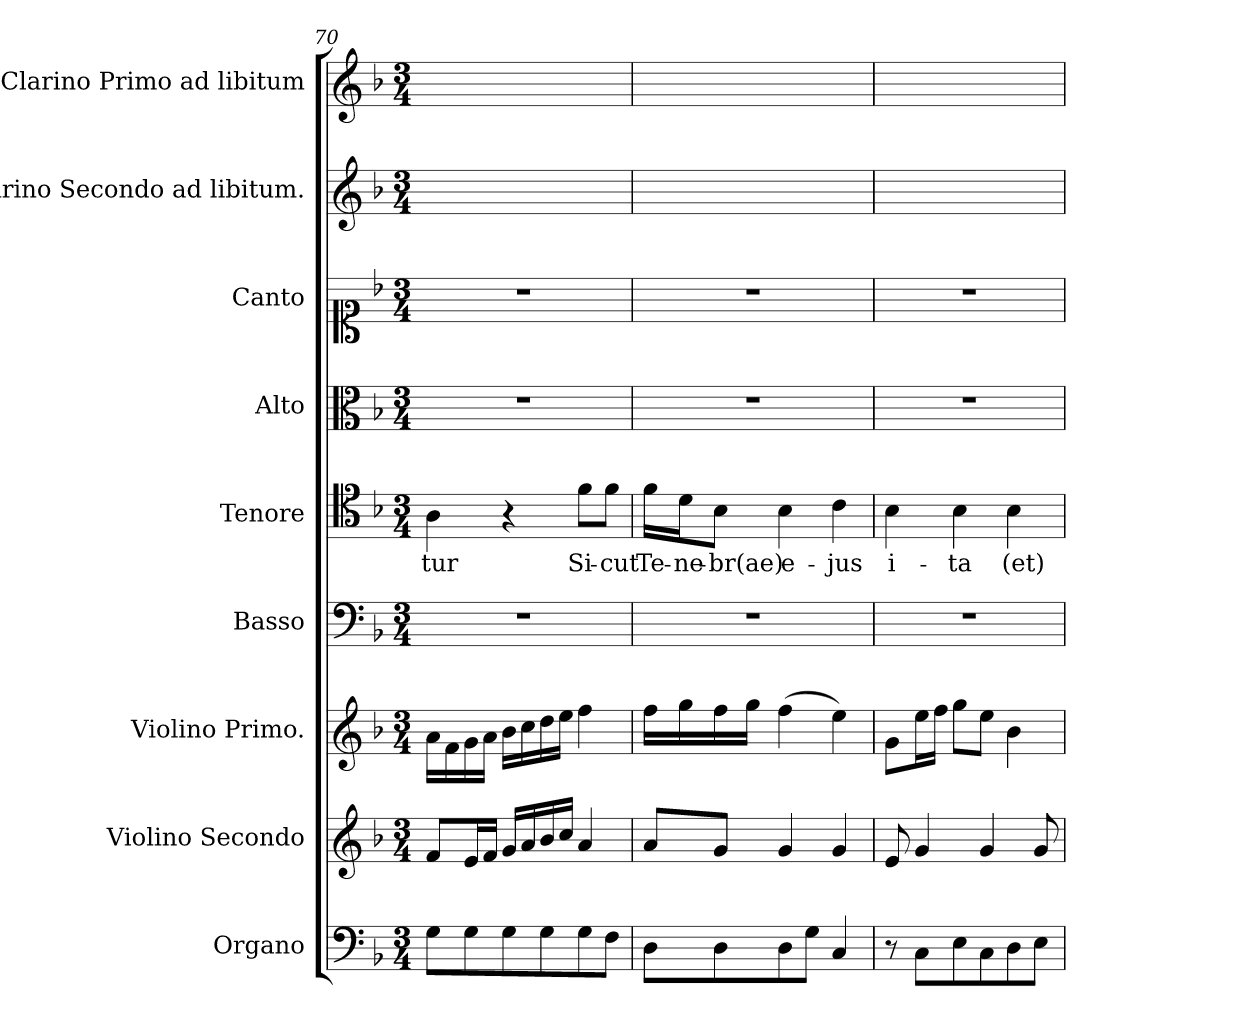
**kern	**kern	**kern	**kern	**kern	**text	**kern	**kern	**kern	**kern
*part9	*part8	*part7	*part6	*part5	*part5	*part4	*part3	*part2	*part1
*staff9	*staff8	*staff7	*staff6	*staff5	*staff5	*staff4	*staff3	*staff2	*staff1
*I"Organo	*I"Violino Secondo	*I"Violino Primo.	*I"Basso	*I"Tenore	*	*I"Alto	*I"Canto	*I"Clarino Secondo ad libitum.	*I"Clarino Primo ad libitum
*I'org	*	*I'vl I	*I'B	*I'T	*	*I'A	*I'C	*I'clno II	*I'clno I
*clefF4	*clefG2	*clefG2	*clefF4	*clefC4	*	*clefC3	*clefC1	*clefG2	*clefG2
*k[b-]	*k[b-]	*k[b-]	*k[b-]	*k[b-]	*	*k[b-]	*k[b-]	*k[b-]	*k[b-]
*F:	*F:	*F:	*F:	*F:	*	*F:	*F:	*F:	*F:
*M3/4	*M3/4	*M3/4	*M3/4	*M3/4	*	*M3/4	*M3/4	*M3/4	*M3/4
=70	=70	=70	=70	=70	=70	=70	=70	=70	=70
8G\L	8f/L	16a\LL	2.r	4A\	-tur	2.r	2.r	2.ryy	2.ryy
.	.	16f\	.	.	.	.	.	.	.
8G\	16e/L	16g\	.	.	.	.	.	.	.
.	16f/JJ	16a\JJ	.	.	.	.	.	.	.
8G\	16g/LL	16b-\LL	.	4r	.	.	.	.	.
.	16a/	16cc\	.	.	.	.	.	.	.
8G\	16b-/	16dd\	.	.	.	.	.	.	.
.	16cc/JJ	16ee\JJ	.	.	.	.	.	.	.
8G\	4a/	4ff\	.	8f\L	Si-	.	.	.	.
8F\J	.	.	.	8f\J	-cut	.	.	.	.
=71	=71	=71	=71	=71	=71	=71	=71	=71	=71
8D\L	8a/L	16ff\LL	2.r	16f\LL	Te-	2.r	2.r	2.ryy	2.ryy
.	.	16gg\	.	16d\J	-ne-	.	.	.	.
8D\	8g/J	16ff\	.	8B-\J	-br(ae)	.	.	.	.
.	.	16gg\JJ	.	.	.	.	.	.	.
8D\	4g/	(4ff\	.	4B-\	e-	.	.	.	.
8G\J	.	.	.	.	.	.	.	.	.
4C/	4g/	4ee\)	.	4c\	-jus	.	.	.	.
=72	=72	=72	=72	=72	=72	=72	=72	=72	=72
8r	8e/	8g\L	2.r	4B-\	i-	2.r	2.r	2.ryy	2.ryy
8C/L	4g/	16ee\L	.	.	.	.	.	.	.
.	.	16ff\JJ	.	.	.	.	.	.	.
8E\	.	8gg\L	.	4B-\	-ta	.	.	.	.
8C\	4g/	8ee\J	.	.	.	.	.	.	.
8D\	.	4b-\	.	4B-\	(et)	.	.	.	.
8E\J	8g/	.	.	.	.	.	.	.	.
=	=	=	=	=	=	=	=	=	=
*-	*-	*-	*-	*-	*-	*-	*-	*-	*-
